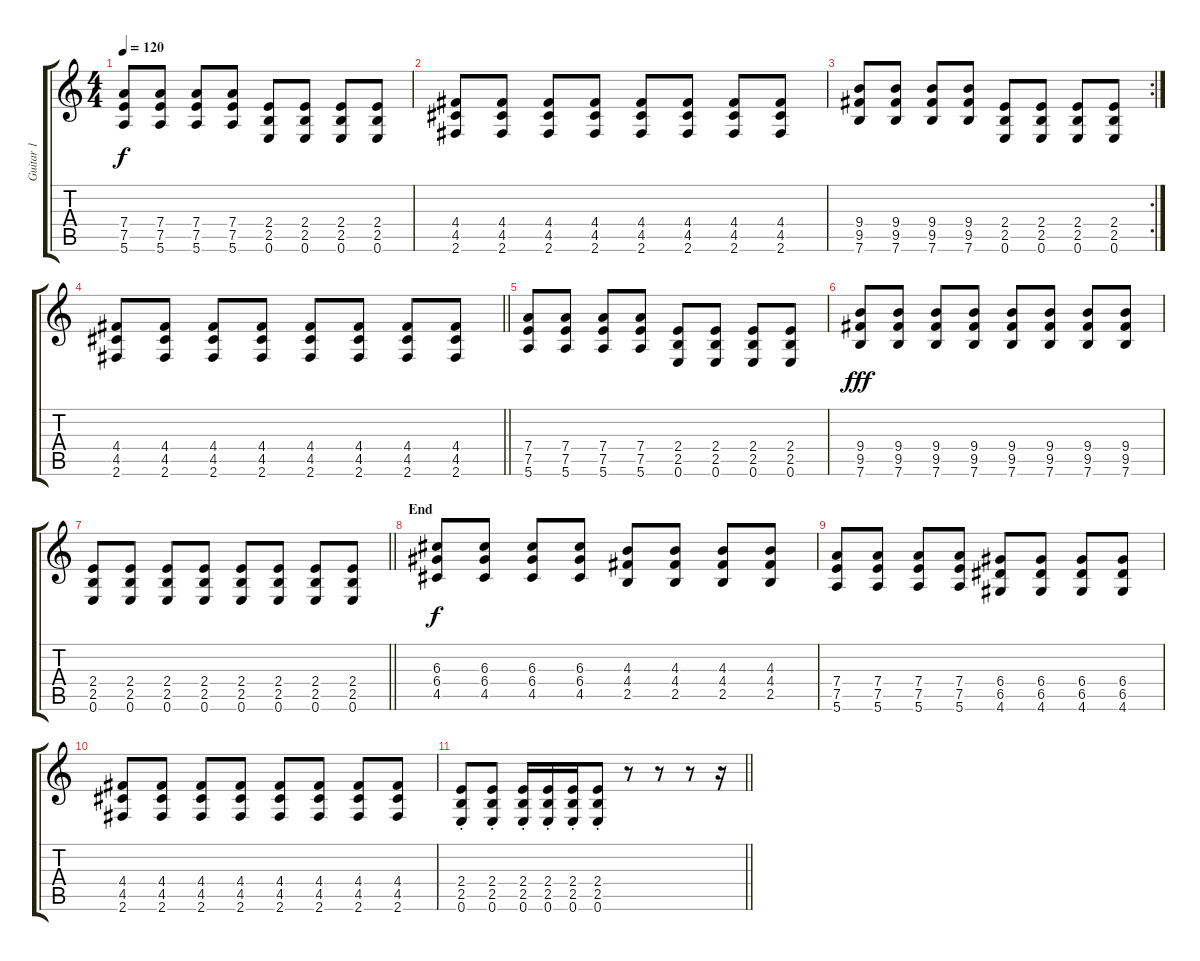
\track ("Guitar 1" "Guitar 1") {instrument distortionguitar}
\staff {score tabs}
\tuning (E4 B3 G3 D3 A2 E2) {hide}
\ts (4 4)
\tempo 120
\clef g2
\ks c
(7.4 7.5 5.6).8{dy f} (7.4 7.5 5.6).8 (7.4 7.5 5.6).8 (7.4 7.5 5.6).8 (2.4 2.5 0.6).8 (2.4 2.5 0.6).8 (2.4 2.5 0.6).8 (2.4 2.5 0.6).8 |
(4.4 4.5 2.6).8 (4.4 4.5 2.6).8 (4.4 4.5 2.6).8 (4.4 4.5 2.6).8 (4.4 4.5 2.6).8 (4.4 4.5 2.6).8 (4.4 4.5 2.6).8 (4.4 4.5 2.6).8 |
\rc 2
(9.4 9.5 7.6).8 (9.4 9.5 7.6).8 (9.4 9.5 7.6).8 (9.4 9.5 7.6).8 (2.4 2.5 0.6).8 (2.4 2.5 0.6).8 (2.4 2.5 0.6).8 (2.4 2.5 0.6).8 |
\barLineRight lightlight
(4.4 4.5 2.6).8 (4.4 4.5 2.6).8 (4.4 4.5 2.6).8 (4.4 4.5 2.6).8 (4.4 4.5 2.6).8 (4.4 4.5 2.6).8 (4.4 4.5 2.6).8 (4.4 4.5 2.6).8 |
(7.4 7.5 5.6).8 (7.4 7.5 5.6).8 (7.4 7.5 5.6).8 (7.4 7.5 5.6).8 (2.4 2.5 0.6).8 (2.4 2.5 0.6).8 (2.4 2.5 0.6).8 (2.4 2.5 0.6).8 |
(9.4 9.5 7.6).8{dy fff} (9.4 9.5 7.6).8 (9.4 9.5 7.6).8 (9.4 9.5 7.6).8 (9.4 9.5 7.6).8 (9.4 9.5 7.6).8 (9.4 9.5 7.6).8 (9.4 9.5 7.6).8 |
\barLineRight lightlight
(2.4 2.5 0.6).8 (2.4 2.5 0.6).8 (2.4 2.5 0.6).8 (2.4 2.5 0.6).8 (2.4 2.5 0.6).8 (2.4 2.5 0.6).8 (2.4 2.5 0.6).8 (2.4 2.5 0.6).8 |
\section ("" "End")
(6.3 6.4 4.5).8{dy f} (6.3 6.4 4.5).8 (6.3 6.4 4.5).8 (6.3 6.4 4.5).8 (4.3 4.4 2.5).8 (4.3 4.4 2.5).8 (4.3 4.4 2.5).8 (4.3 4.4 2.5).8 |
(7.4 7.5 5.6).8 (7.4 7.5 5.6).8 (7.4 7.5 5.6).8 (7.4 7.5 5.6).8 (6.4 6.5 4.6).8 (6.4 6.5 4.6).8 (6.4 6.5 4.6).8 (6.4 6.5 4.6).8 |
(4.4 4.5 2.6).8 (4.4 4.5 2.6).8 (4.4 4.5 2.6).8 (4.4 4.5 2.6).8 (4.4 4.5 2.6).8 (4.4 4.5 2.6).8 (4.4 4.5 2.6).8 (4.4 4.5 2.6).8 |
\barLineRight lightlight
(2.4{st} 2.5{st} 0.6{st}).8 (2.4{st} 2.5{st} 0.6{st}).8 (2.4{st} 2.5{st} 0.6{st}).16 (2.4{st} 2.5{st} 0.6{st}).16 (2.4{st} 2.5{st} 0.6{st}).16 (2.4{st} 2.5{st} 0.6{st}).8 r.8 r.8 r.8 r.16
